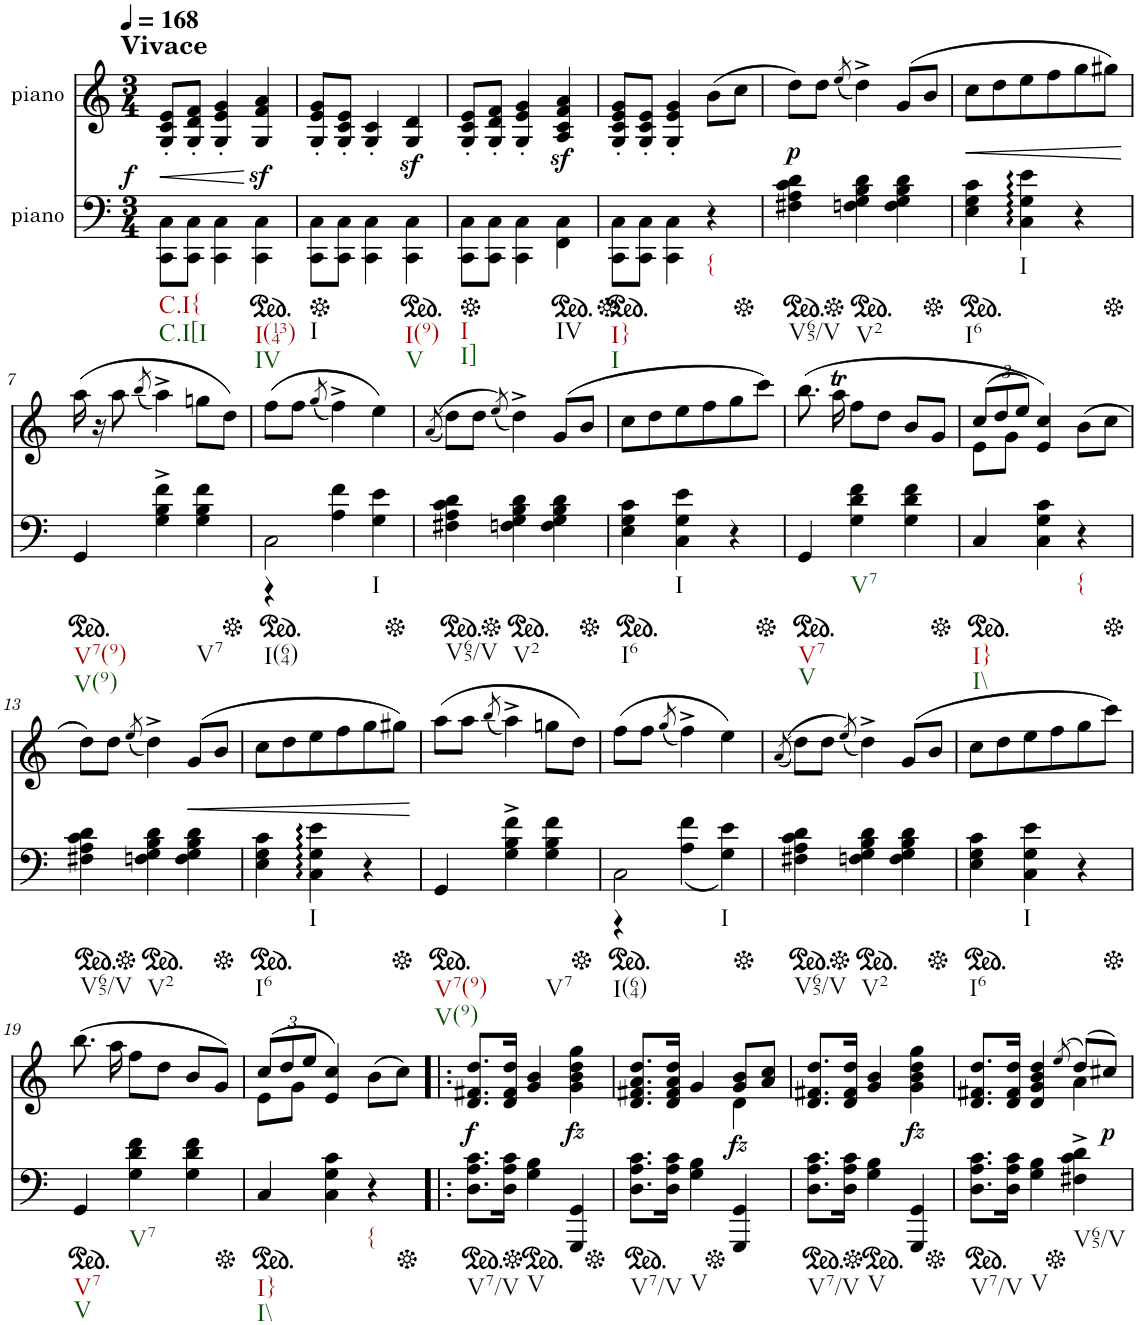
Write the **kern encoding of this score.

**kern	**kern	**dynam
*part2	*part1	*part1
*staff2	*staff1	*staff1
*I"piano	*I"piano	*
*I'Pno	*I'Pno	*
*clefF4	*clefG2	*
*k[]	*k[]	*
*M3/4	*M3/4	*
*MM168	*MM168	*
=1	=1	=1
!	!LO:TX:a:B:t=Vivace	!
!LO:TX:b:t=C.I{	!	!
!LO:TX:b:t=C.I[I	!	!
!	!	!LO:HP:b
!	!	!LO:DY:n=1:b
8CC\ 8C\L	8G/' 8c/' 8e/'L	< f
8CC\ 8C\J	8G/' 8d/' 8f/'J	.
4CC\ 4C\	4G/' 4e/' 4g/'	.
*ped	*	*
!LO:TX:b:t=I(134)	!	!
!LO:TX:b:t=IV	!	!
4CC\ 4C\	4G/z< 4f/z< 4a/z<	[
=2	=2	=2
!LO:TX:b:t=I	!	!
8CC\ 8C\L	8G/' 8e/' 8g/'L	.
*Xped	*	*
8CC\ 8C\J	8G/' 8c/' 8e/'J	.
4CC\ 4C\	4G/' 4c/'	.
*ped	*	*
!LO:TX:b:t=I(9)	!	!
!LO:TX:b:t=V	!	!
4CC\ 4C\	4G/z< 4d/z<	.
=3	=3	=3
!LO:TX:b:t=I	!	!
!LO:TX:b:t=I]	!	!
8CC\ 8C\L	8G/' 8c/' 8e/'L	.
*Xped	*	*
8CC\ 8C\J	8G/' 8d/' 8f/'J	.
4CC\ 4C\	4G/' 4e/' 4g/'	.
*ped	*	*
!LO:TX:b:t=IV	!	!
4FF\ 4C\	4A/z< 4c/z< 4f/z< 4a/z<	.
=4	=4	=4
*Xped	*	*
*ped	*	*
!LO:TX:b:t=I}	!	!
!LO:TX:b:t=I	!	!
8CC\ 8C\L	8G/' 8c/' 8e/' 8g/'L	.
8CC\ 8C\J	8G/' 8c/' 8e/'J	.
4CC\ 4C\	4G/' 4e/' 4g/'	.
!LO:TX:b:t={	!	!
4r	(8b\L	.
.	8cc\J	.
=5	=5	=5
*Xped	*	*
*ped	*	*
!LO:TX:b:t=V65/V	!	!
!	!	!LO:DY:b
4F#X\ 4A\ 4c\ 4d\	8dd\L)	p
.	8dd\J	.
.	(8qee/	.
*Xped	*	*
*ped	*	*
!LO:TX:b:t=V2	!	!
4Fn\ 4G\ 4B\ 4d\	4dd^\)	.
4F\ 4G\ 4B\ 4d\	(8g/L	.
.	8b/J	.
=6	=6	=6
*Xped	*	*
*ped	*	*
!LO:TX:b:t=I6	!	!
!	!	!LO:HP:b
4E\ 4G\ 4c\	8cc\L	<
.	8dd\	.
!LO:TX:b:t=I	!	!
4C\ 4G\ 4e\	8ee\	.
.	8ff\	.
4r	8gg\	.
.	8gg#X\J)	.
.	.	[
!!LO:LB:g=z
=7	=7	=7
*Xped	*	*
*ped	*	*
!LO:TX:b:t=V7(9)	!	!
!LO:TX:b:t=V(9)	!	!
4GG/	(16aa\	.
.	16r	.
.	8aa\	.
.	(8qbb/	.
4G\^ 4B\^ 4f\^	4aa^\)	.
!LO:TX:b:t=V7	!	!
4G\ 4B\ 4f\	8ggn\L	.
.	8dd\J)	.
=8	=8	=8
*Xped	*	*
*ped	*	*
*^	*	*
!LO:TX:b:t=I(64)	!	!	!
2C\	4r	(8ff\L	.
.	.	8ff\J	.
.	.	(8qgg/	.
.	4A\ 4f\	4ff^\)	.
!LO:TX:b:t=I	!	!	!
4ryy	4G\ 4e\	4ee\)	.
*v	*v	*	*
=9	=9	=9
.	((8qa/	.
*Xped	*	*
*ped	*	*
!LO:TX:b:t=V65/V	!	!
4F#X\ 4A\ 4c\ 4d\	8dd\L)	.
.	8dd\J	.
.	(8qee/)	.
*Xped	*	*
*ped	*	*
!LO:TX:b:t=V2	!	!
4Fn\ 4G\ 4B\ 4d\	4dd^\)	.
4F\ 4G\ 4B\ 4d\	(8g/L	.
.	8b/J	.
=10	=10	=10
*Xped	*	*
*ped	*	*
!LO:TX:b:t=I6	!	!
4E\ 4G\ 4c\	8cc\L	.
.	8dd\	.
!LO:TX:b:t=I	!	!
4C\ 4G\ 4e\	8ee\	.
.	8ff\	.
4r	8gg\	.
.	8ccc\J)	.
=11	=11	=11
*Xped	*	*
*ped	*	*
!LO:TX:b:t=V7	!	!
!LO:TX:b:t=V	!	!
4GG/	(8.bb\	.
.	16aaT\	.
!LO:TX:b:t=V7	!	!
4G\ 4d\ 4f\	8ff\L	.
.	8dd\J	.
4G\ 4d\ 4f\	8b/L	.
.	8g/J	.
=12	=12	=12
*Xped	*	*
*ped	*	*
*	*Xbrackettup	*
*	*^	*
!LO:TX:b:t=I}	!	!	!
!LO:TX:b:t=I\\	!	!	!
4C/	(12cc/L	8e\L	.
.	12dd/	.	.
.	.	8g\J	.
.	12ee/J)	.	.
4C\ 4G\ 4c\	4e/ 4cc/)	4ryy	.
!LO:TX:b:t={	!	!	!
4r	(8b\L	4ryy	.
.	8cc\J	.	.
!!LO:LB:g=z	!!
=13	=13	=13	=13
*Xped	*	*	*
*ped	*	*	*
!LO:TX:b:t=V65/V	!	!	!
4F#X\ 4A\ 4c\ 4d\	8dd\L)	2.ryy	.
.	8dd\J	.	.
.	(8qee/	.	.
*Xped	*	*	*
*ped	*	*	*
!LO:TX:b:t=V2	!	!	!
4Fn\ 4G\ 4B\ 4d\	4dd^\)	.	.
!	!	!	!LO:HP:b
4F\ 4G\ 4B\ 4d\	(8g/L	.	<
.	8b/J	.	.
*	*v	*v	*
=14	=14	=14
*Xped	*	*
*ped	*	*
!LO:TX:b:t=I6	!	!
4E\ 4G\ 4c\	8cc\L	.
.	8dd\	.
!LO:TX:b:t=I	!	!
4C\ 4G\ 4e\	8ee\	.
.	8ff\	.
4r	8gg\	.
.	8gg#X\J)	.
.	.	[
=15	=15	=15
*Xped	*	*
*ped	*	*
!LO:TX:b:t=V7(9)	!	!
!LO:TX:b:t=V(9)	!	!
4GG/	(8aa\L	.
.	8aa\J	.
.	(8qbb/	.
4G\^ 4B\^ 4f\^	4aa^\)	.
!LO:TX:b:t=V7	!	!
4G\ 4B\ 4f\	8ggn\L	.
.	8dd\J)	.
=16	=16	=16
*Xped	*	*
*ped	*	*
*^	*	*
!LO:TX:b:t=I(64)	!	!	!
2C\	4r	(8ff\L	.
.	.	8ff\J	.
.	.	(8qgg/	.
.	(4A\ 4f\	4ff^\)	.
!LO:TX:b:t=I	!	!	!
4ryy	4G\ 4e\)	4ee\)	.
*v	*v	*	*
=17	=17	=17
.	((8qa/	.
*Xped	*	*
*ped	*	*
!LO:TX:b:t=V65/V	!	!
4F#X\ 4A\ 4c\ 4d\	8dd\L)	.
.	8dd\J	.
.	(8qee/)	.
*Xped	*	*
*ped	*	*
!LO:TX:b:t=V2	!	!
4Fn\ 4G\ 4B\ 4d\	4dd^\)	.
4F\ 4G\ 4B\ 4d\	(8g/L	.
.	8b/J	.
=18	=18	=18
*Xped	*	*
*ped	*	*
!LO:TX:b:t=I6	!	!
4E\ 4G\ 4c\	8cc\L	.
.	8dd\	.
!LO:TX:b:t=I	!	!
4C\ 4G\ 4e\	8ee\	.
.	8ff\	.
4r	8gg\	.
.	8ccc\J)	.
!!LO:LB:g=z
=19	=19	=19
*Xped	*	*
*ped	*	*
!LO:TX:b:t=V7	!	!
!LO:TX:b:t=V	!	!
4GG/	(8.bb\	.
.	16aa\	.
!LO:TX:b:t=V7	!	!
4G\ 4d\ 4f\	8ff\L	.
.	8dd\J	.
4G\ 4d\ 4f\	8b/L	.
.	8g/J)	.
=20	=20	=20
*Xped	*	*
*ped	*	*
*	*^	*
!LO:TX:b:t=I}	!	!	!
!LO:TX:b:t=I\\	!	!	!
4C/	(12cc/L	8e\L	.
.	12dd/	.	.
.	.	8g\J	.
.	12ee/J	.	.
4C\ 4G\ 4c\	4e/ 4cc/)	4ryy	.
!LO:TX:b:t={	!	!	!
4r	(8b\L	4ryy	.
.	8cc\J)	.	.
=21!|:	=21!|:	=21!|:	=21!|:
*Xped	*	*	*
*ped	*	*	*
!LO:TX:b:t=V7/V	!	!	!
!	!	!	!LO:DY:b
8.D\ 8.A\ 8.c\L	8.d/ 8.f#X/ 8.dd/L	2.ryy	f
16D\ 16A\ 16c\Jk	16d/ 16f#/ 16dd/Jk	.	.
*Xped	*	*	*
*ped	*	*	*
!LO:TX:b:t=V	!	!	!
4G\ 4B\	4g/ 4b/	.	.
!	!	!	!LO:DY:b
4GGG/ 4GG/	4g\ 4b\ 4dd\ 4gg\	.	fz
=22	=22	=22	=22
*Xped	*	*	*
*ped	*	*	*
!LO:TX:b:t=V7/V	!	!	!
8.D\ 8.A\ 8.c\L	8.d/ 8.f#X/ 8.a/ 8.dd/L	2ryy	.
16D\ 16A\ 16c\Jk	16d/ 16f#/ 16a/ 16dd/Jk	.	.
!LO:TX:b:t=V	!	!	!
4G\ 4B\	4g/	.	.
*Xped	*	*	*
!	!	!	!LO:DY:b
4GGG/ 4GG/	8g/ 8b/L	4d\	fz
.	8a/ 8cc/J	.	.
*	*v	*v	*
=23	=23	=23
*ped	*	*
!LO:TX:b:t=V7/V	!	!
8.D\ 8.A\ 8.c\L	8.d/ 8.f#X/ 8.dd/L	.
16D\ 16A\ 16c\Jk	16d/ 16f#/ 16dd/Jk	.
*Xped	*	*
*ped	*	*
!LO:TX:b:t=V	!	!
4G\ 4B\	4g/ 4b/	.
!	!	!LO:DY:b
4GGG/ 4GG/	4g\ 4b\ 4dd\ 4gg\	fz
=24	=24	=24
*Xped	*	*
*ped	*	*
*	*^	*
!LO:TX:b:t=V7/V	!	!	!
8.D\ 8.A\ 8.c\L	8.d/ 8.f#X/ 8.dd/L	2ryy	.
16D\ 16A\ 16c\Jk	16d/ 16f#/ 16dd/Jk	.	.
!LO:TX:b:t=V	!	!	!
4G\ 4B\	4d/ 4g/ 4b/ 4dd/	.	.
.	(8qee/	.	.
*Xped	*	*	*
!LO:TX:b:t=V65/V	!	!	!
4F#X\^ 4c\^ 4d\^	(8dd/L)	4a\	.
!	!	!	!LO:DY:b
.	8cc#X/J)	.	p
*	*v	*v	*
=	=	=
*-	*-	*-
